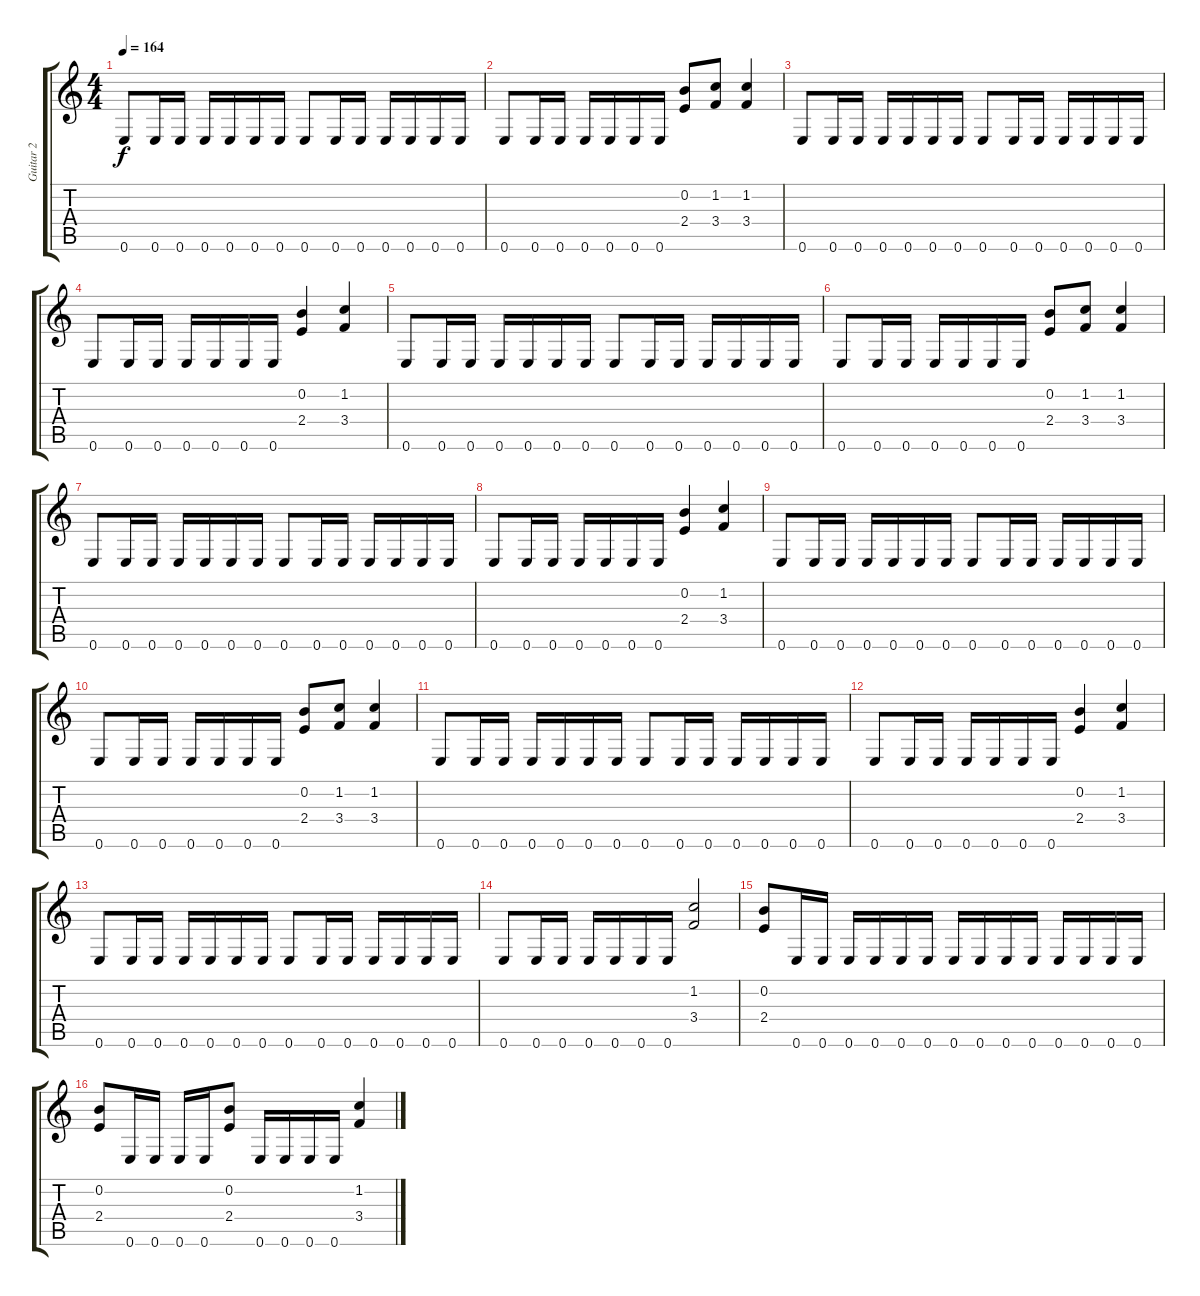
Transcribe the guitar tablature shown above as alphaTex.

\track ("Guitar 2 " "Guitar 2 ") {instrument distortionguitar}
\staff {score tabs}
\tuning (E4 B3 G3 D3 A2 E2) {hide}
\ts (4 4)
\tempo 164
\clef g2
\ks c
0.6.8{dy f} 0.6.16 0.6.16 0.6.16 0.6.16 0.6.16 0.6.16 0.6.8 0.6.16 0.6.16 0.6.16 0.6.16 0.6.16 0.6.16 |
0.6.8 0.6.16 0.6.16 0.6.16 0.6.16 0.6.16 0.6.16 (0.2 2.4).8 (1.2 3.4).8 (1.2 3.4).4 |
0.6.8 0.6.16 0.6.16 0.6.16 0.6.16 0.6.16 0.6.16 0.6.8 0.6.16 0.6.16 0.6.16 0.6.16 0.6.16 0.6.16 |
0.6.8 0.6.16 0.6.16 0.6.16 0.6.16 0.6.16 0.6.16 (0.2 2.4).4 (1.2 3.4).4 |
0.6.8 0.6.16 0.6.16 0.6.16 0.6.16 0.6.16 0.6.16 0.6.8 0.6.16 0.6.16 0.6.16 0.6.16 0.6.16 0.6.16 |
0.6.8 0.6.16 0.6.16 0.6.16 0.6.16 0.6.16 0.6.16 (0.2 2.4).8 (1.2 3.4).8 (1.2 3.4).4 |
0.6.8 0.6.16 0.6.16 0.6.16 0.6.16 0.6.16 0.6.16 0.6.8 0.6.16 0.6.16 0.6.16 0.6.16 0.6.16 0.6.16 |
0.6.8 0.6.16 0.6.16 0.6.16 0.6.16 0.6.16 0.6.16 (0.2 2.4).4 (1.2 3.4).4 |
0.6.8 0.6.16 0.6.16 0.6.16 0.6.16 0.6.16 0.6.16 0.6.8 0.6.16 0.6.16 0.6.16 0.6.16 0.6.16 0.6.16 |
0.6.8 0.6.16 0.6.16 0.6.16 0.6.16 0.6.16 0.6.16 (0.2 2.4).8 (1.2 3.4).8 (1.2 3.4).4 |
0.6.8 0.6.16 0.6.16 0.6.16 0.6.16 0.6.16 0.6.16 0.6.8 0.6.16 0.6.16 0.6.16 0.6.16 0.6.16 0.6.16 |
0.6.8 0.6.16 0.6.16 0.6.16 0.6.16 0.6.16 0.6.16 (0.2 2.4).4 (1.2 3.4).4 |
0.6.8 0.6.16 0.6.16 0.6.16 0.6.16 0.6.16 0.6.16 0.6.8 0.6.16 0.6.16 0.6.16 0.6.16 0.6.16 0.6.16 |
0.6.8 0.6.16 0.6.16 0.6.16 0.6.16 0.6.16 0.6.16 (1.2 3.4).2 |
(0.2 2.4).8 0.6.16 0.6.16 0.6.16 0.6.16 0.6.16 0.6.16 0.6.16 0.6.16 0.6.16 0.6.16 0.6.16 0.6.16 0.6.16 0.6.16 |
(0.2 2.4).8 0.6.16 0.6.16 0.6.16 0.6.16 (0.2 2.4).8 0.6.16 0.6.16 0.6.16 0.6.16 (1.2 3.4).4
